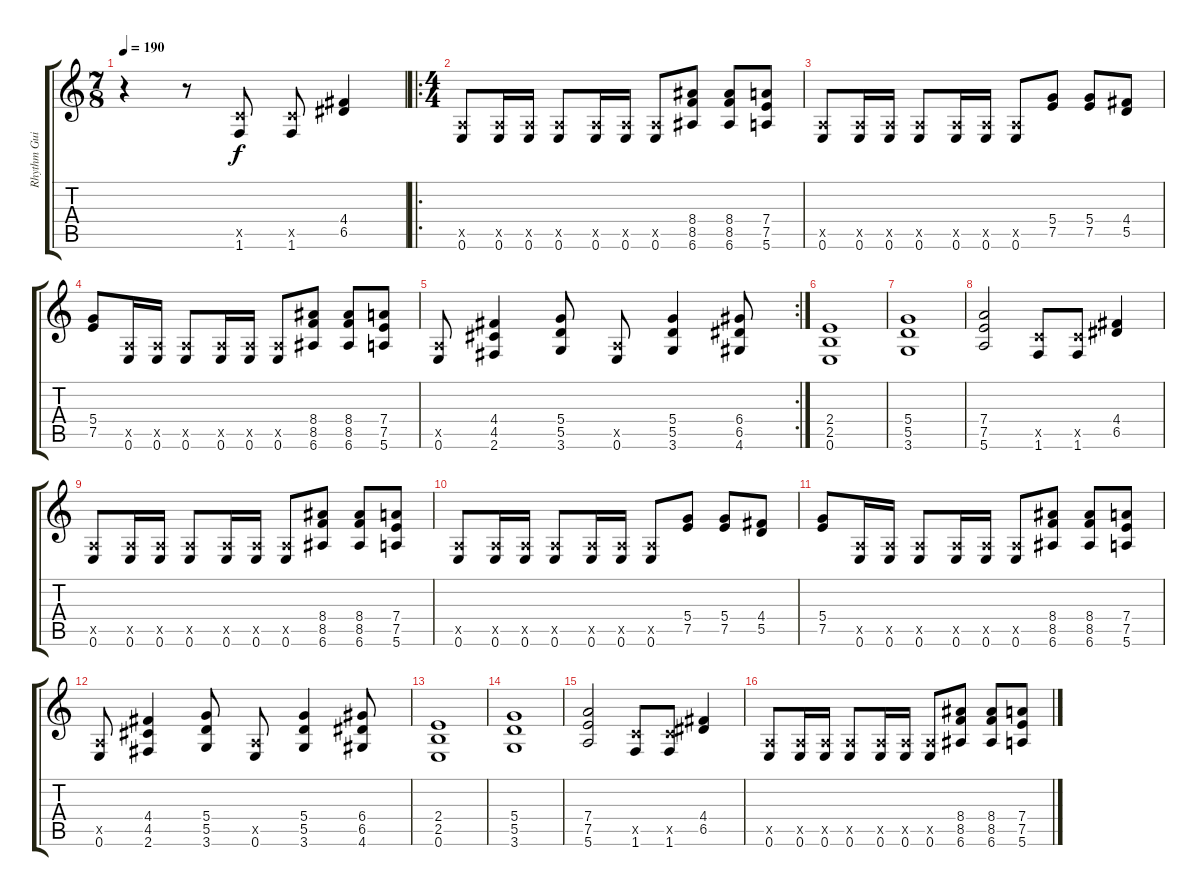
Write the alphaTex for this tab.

\track ("Rhythm Guitar 1" "Rhythm Gui") {instrument distortionguitar}
\staff {score tabs}
\tuning (E4 B3 G3 D3 A2 E2) {hide}
\ts (7 8)
\tempo 190
\clef g2
\ks c
r.4{dy f} r.8 (3.5{x} 1.6).8 (3.5{x} 1.6).8 (4.4 6.5).4 |
\ro
\ts (4 4)
(0.5{x} 0.6).8 (0.5{x} 0.6).16 (0.5{x} 0.6).16 (0.5{x} 0.6).8 (0.5{x} 0.6).16 (0.5{x} 0.6).16 (0.5{x} 0.6).8 (8.4 8.5 6.6).8 (8.4 8.5 6.6).8 (7.4 7.5 5.6).8 |
(0.5{x} 0.6).8 (0.5{x} 0.6).16 (0.5{x} 0.6).16 (0.5{x} 0.6).8 (0.5{x} 0.6).16 (0.5{x} 0.6).16 (0.5{x} 0.6).8 (5.4 7.5).8 (5.4 7.5).8 (4.4 5.5).8 |
(5.4 7.5).8 (0.5{x} 0.6).16 (0.5{x} 0.6).16 (0.5{x} 0.6).8 (0.5{x} 0.6).16 (0.5{x} 0.6).16 (0.5{x} 0.6).8 (8.4 8.5 6.6).8 (8.4 8.5 6.6).8 (7.4 7.5 5.6).8 |
\rc 2
(0.5{x} 0.6).8 (4.4 4.5 2.6).4 (5.4 5.5 3.6).8 (0.5{x} 0.6).8 (5.4 5.5 3.6).4 (6.4 6.5 4.6).8 |
(2.4 2.5 0.6).1 |
(5.4 5.5 3.6).1 |
(7.4 7.5 5.6).2 (3.5{x} 1.6).8 (3.5{x} 1.6).8 (4.4 6.5).4 |
(0.5{x} 0.6).8 (0.5{x} 0.6).16 (0.5{x} 0.6).16 (0.5{x} 0.6).8 (0.5{x} 0.6).16 (0.5{x} 0.6).16 (0.5{x} 0.6).8 (8.4 8.5 6.6).8 (8.4 8.5 6.6).8 (7.4 7.5 5.6).8 |
(0.5{x} 0.6).8 (0.5{x} 0.6).16 (0.5{x} 0.6).16 (0.5{x} 0.6).8 (0.5{x} 0.6).16 (0.5{x} 0.6).16 (0.5{x} 0.6).8 (5.4 7.5).8 (5.4 7.5).8 (4.4 5.5).8 |
(5.4 7.5).8 (0.5{x} 0.6).16 (0.5{x} 0.6).16 (0.5{x} 0.6).8 (0.5{x} 0.6).16 (0.5{x} 0.6).16 (0.5{x} 0.6).8 (8.4 8.5 6.6).8 (8.4 8.5 6.6).8 (7.4 7.5 5.6).8 |
(0.5{x} 0.6).8 (4.4 4.5 2.6).4 (5.4 5.5 3.6).8 (0.5{x} 0.6).8 (5.4 5.5 3.6).4 (6.4 6.5 4.6).8 |
(2.4 2.5 0.6).1 |
(5.4 5.5 3.6).1 |
(7.4 7.5 5.6).2 (3.5{x} 1.6).8 (3.5{x} 1.6).8 (4.4 6.5).4 |
(0.5{x} 0.6).8 (0.5{x} 0.6).16 (0.5{x} 0.6).16 (0.5{x} 0.6).8 (0.5{x} 0.6).16 (0.5{x} 0.6).16 (0.5{x} 0.6).8 (8.4 8.5 6.6).8 (8.4 8.5 6.6).8 (7.4 7.5 5.6).8
